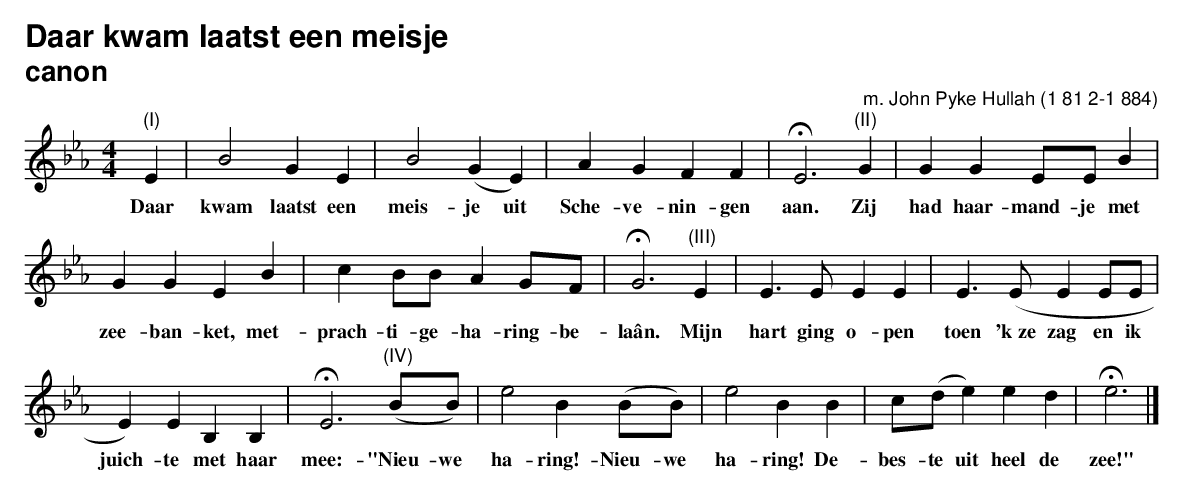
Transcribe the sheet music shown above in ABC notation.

X:1
T:Daar kwam laatst een meisje
T:canon
C:m. John Pyke Hullah (1 81 2-1 884)
L:1/4
M:4/4
K:Eb
"(I)"E | B2 G E | B2 (G E) | A G F F | !fermata!E3 "(II)"G | G G E/E/ B |$ G G E B | c B/B/ A G/F/ |
w: Daar|kwam laatst een|meis- je uit|Sche- ve- nin- gen|aan. Zij|had haar- mand- je met|zee- ban- ket, met-|prach- ti- ge- ha- ring- be-l
!fermata!G3 "(III)"E | E3/2 E/ E E | E3/2 (E/ E E/E/ |$ E) E B, B, | !fermata!E3 ("(IV)"B/B/) |
w: laân. Mijn hart ging o- pen|toen 'k~ze zag en ik|juich- te met haar|mee:- "Nieu- we|
e2 B (B/B/) | e2 B B | c/(d/ e) e d | !fermata!e3 |]
w: ha- ring!- Nieu- we|ha- ring! De-|bes- te uit heel de|zee!"|
